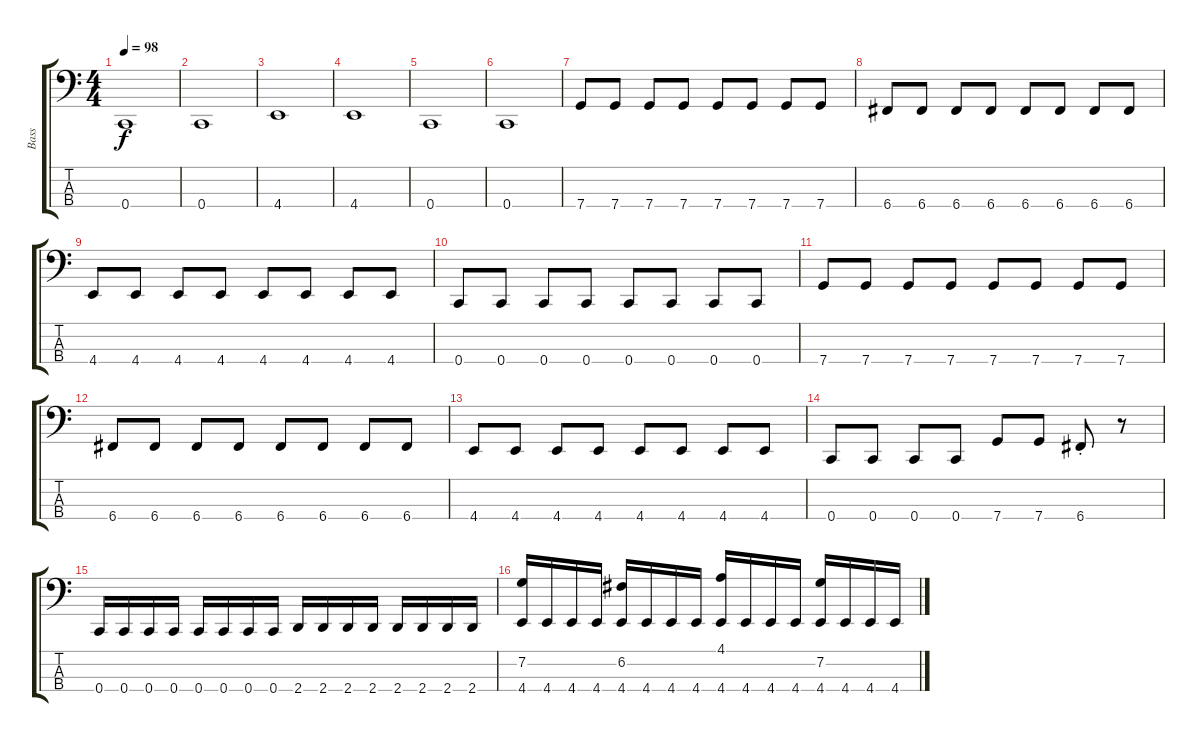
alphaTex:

\track ("Bass" "Bass") {instrument electricbassfinger}
\staff {score tabs}
\tuning (F2 C2 G1 C1) {hide}
\ts (4 4)
\tempo 98
\clef f4
\ks c
0.4.1{dy f} |
0.4.1 |
4.4.1 |
4.4.1 |
0.4.1 |
0.4.1 |
7.4.8 7.4.8 7.4.8 7.4.8 7.4.8 7.4.8 7.4.8 7.4.8 |
6.4.8 6.4.8 6.4.8 6.4.8 6.4.8 6.4.8 6.4.8 6.4.8 |
4.4.8 4.4.8 4.4.8 4.4.8 4.4.8 4.4.8 4.4.8 4.4.8 |
0.4.8 0.4.8 0.4.8 0.4.8 0.4.8 0.4.8 0.4.8 0.4.8 |
7.4.8 7.4.8 7.4.8 7.4.8 7.4.8 7.4.8 7.4.8 7.4.8 |
6.4.8 6.4.8 6.4.8 6.4.8 6.4.8 6.4.8 6.4.8 6.4.8 |
4.4.8 4.4.8 4.4.8 4.4.8 4.4.8 4.4.8 4.4.8 4.4.8 |
0.4.8 0.4.8 0.4.8 0.4.8 7.4.8 7.4.8 6.4{st}.8 r.8 |
0.4.16 0.4.16 0.4.16 0.4.16 0.4.16 0.4.16 0.4.16 0.4.16 2.4.16 2.4.16 2.4.16 2.4.16 2.4.16 2.4.16 2.4.16 2.4.16 |
(7.2 4.4).16 4.4.16 4.4.16 4.4.16 (6.2 4.4).16 4.4.16 4.4.16 4.4.16 (4.1 4.4).16 4.4.16 4.4.16 4.4.16 (7.2 4.4).16 4.4.16 4.4.16 4.4.16
